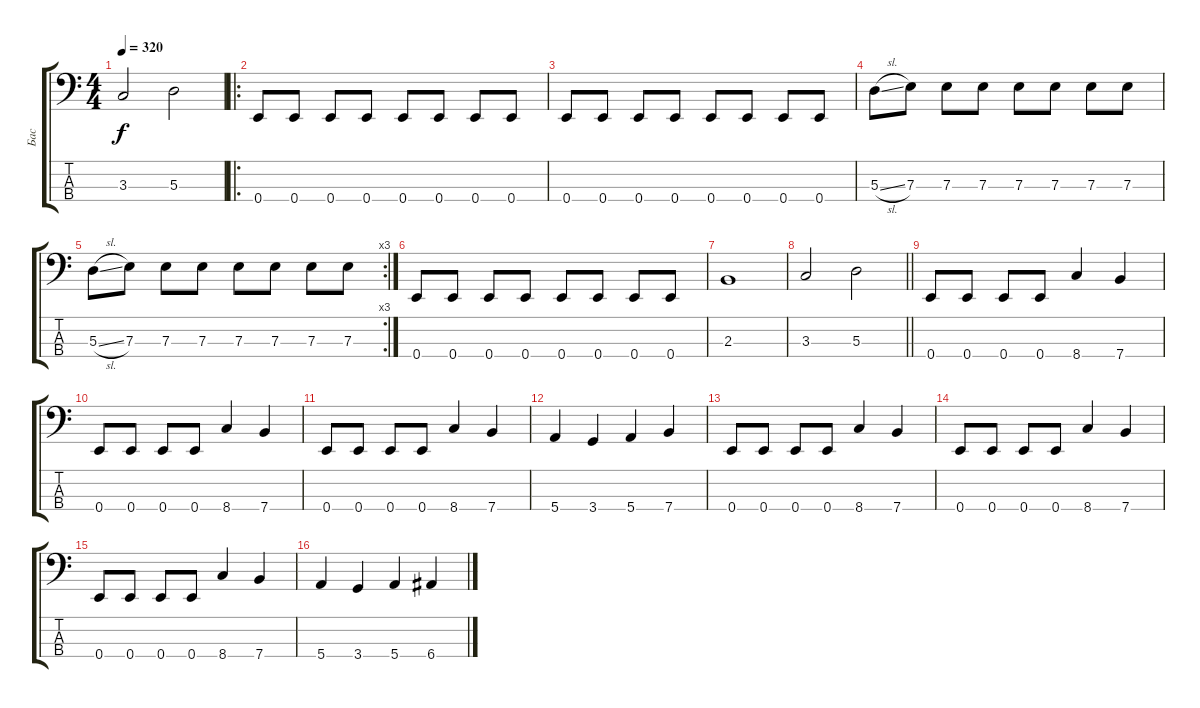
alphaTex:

\track ("Бас" "Бас") {instrument electricbasspick}
\staff {score tabs}
\tuning (G2 D2 A1 E1) {hide}
\ts (4 4)
\tempo 320
\clef f4
\ks c
3.3.2{dy f} 5.3.2 |
\ro
0.4.8 0.4.8 0.4.8 0.4.8 0.4.8 0.4.8 0.4.8 0.4.8 |
0.4.8 0.4.8 0.4.8 0.4.8 0.4.8 0.4.8 0.4.8 0.4.8 |
5.3{sl}.8 7.3.8 7.3.8 7.3.8 7.3.8 7.3.8 7.3.8 7.3.8 |
\rc 3
5.3{sl}.8 7.3.8 7.3.8 7.3.8 7.3.8 7.3.8 7.3.8 7.3.8 |
0.4.8 0.4.8 0.4.8 0.4.8 0.4.8 0.4.8 0.4.8 0.4.8 |
2.3.1 |
\barLineRight lightlight
3.3.2 5.3.2 |
0.4.8 0.4.8 0.4.8 0.4.8 8.4.4 7.4.4 |
0.4.8 0.4.8 0.4.8 0.4.8 8.4.4 7.4.4 |
0.4.8 0.4.8 0.4.8 0.4.8 8.4.4 7.4.4 |
5.4.4 3.4.4 5.4.4 7.4.4 |
0.4.8 0.4.8 0.4.8 0.4.8 8.4.4 7.4.4 |
0.4.8 0.4.8 0.4.8 0.4.8 8.4.4 7.4.4 |
0.4.8 0.4.8 0.4.8 0.4.8 8.4.4 7.4.4 |
5.4.4 3.4.4 5.4.4 6.4.4
